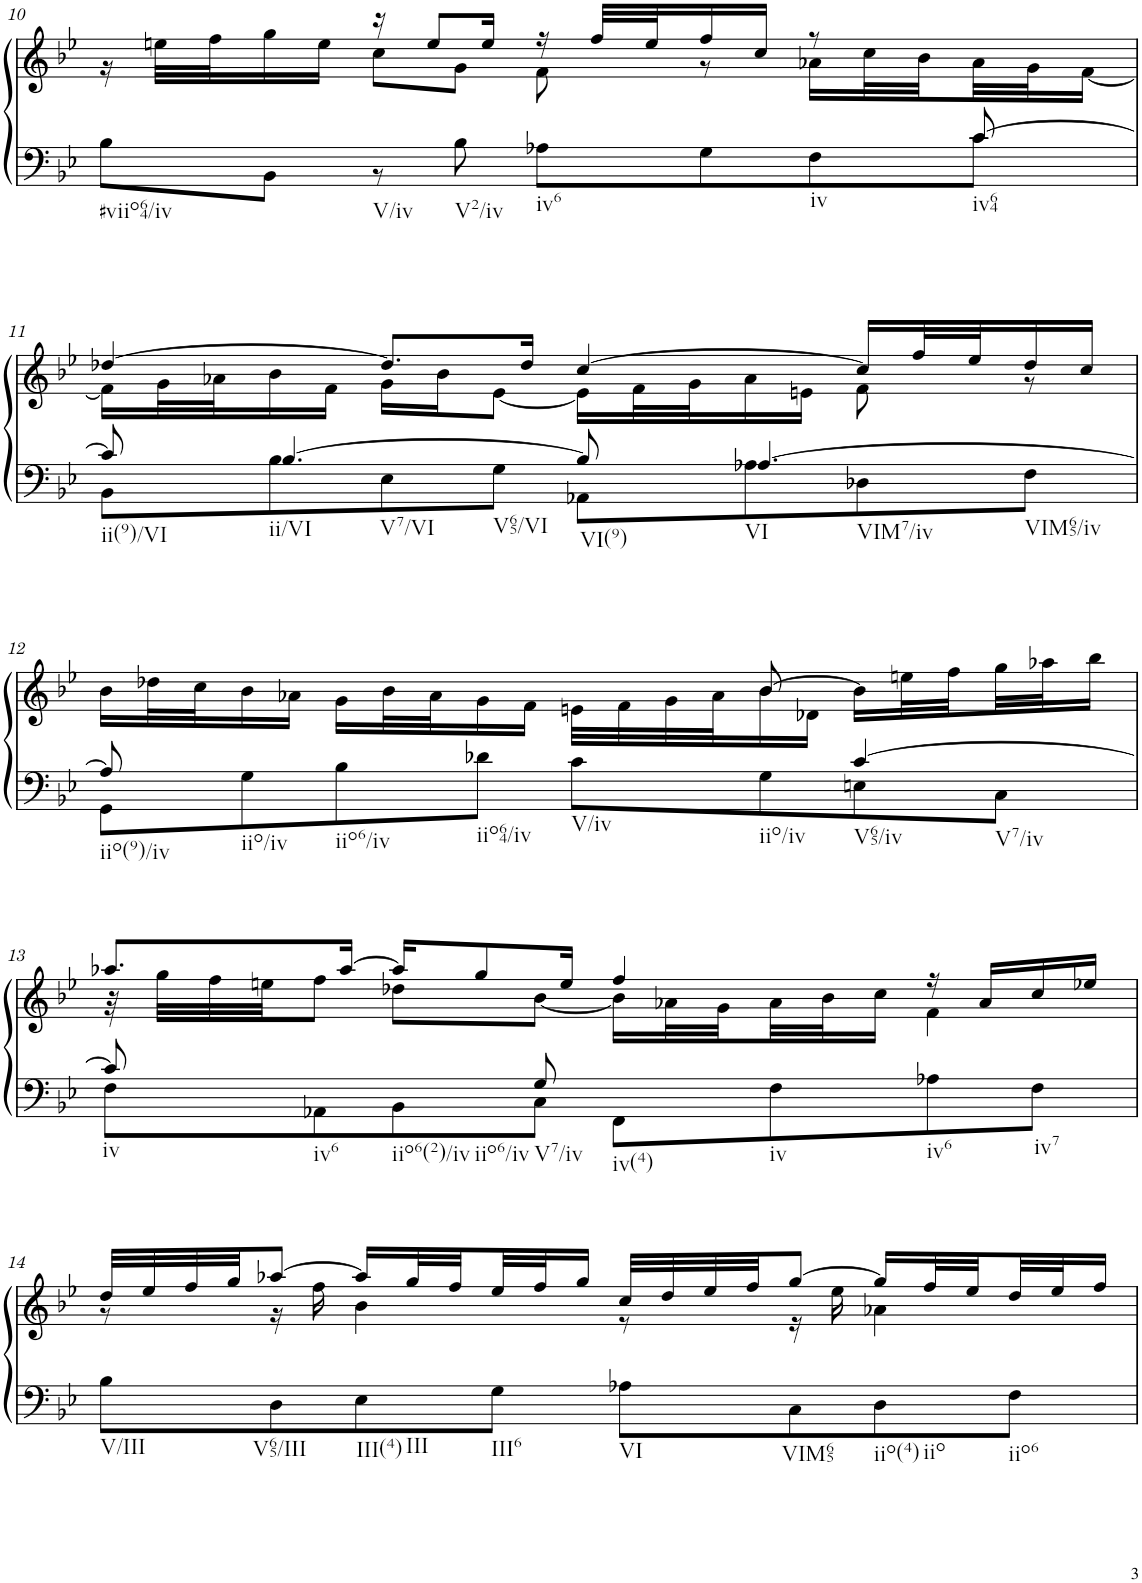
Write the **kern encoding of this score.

**kern	**kern
*part1	*part1
*staff2	*staff1
*I"unbenannt2	*
!!LO:PB:g=z
*clefF4	*clefG2
*k[b-e-]	*k[b-e-]
*M4/4	*M4/4
=10	=10
*^	*^
!LO:TX:b:t=#viio64/iv	!	!	!
4ryy	8B-\L	4ryy	16r
.	.	.	32een\LLL
.	.	.	32ff\J
.	8BB-\J	.	16gg\
.	.	.	16ee\JJ
!LO:TX:b:t=V/iv	!	!	!
!LO:TX:b:t=V2/iv	!	!	!
4ryy	8r	16r	8cc\L
.	.	8ee/L	.
.	8B-\	.	8g\J
.	.	16ee/Jk	.
!LO:TX:b:t=iv6	!	!	!
4ryy	8A-X\L	16r	8f\
.	.	32ff/LLL	.
.	.	32ee/J	.
.	8G\	16ff/	8r
.	.	16cc/JJ	.
!LO:TX:b:t=iv	!	!	!
8ryy	8F\	8r	16a-X\LL
.	.	.	32cc\L
.	.	.	32b-\
!LO:TX:b:t=iv64	!	!	!
[8c/	8c\J	8ryy	32a-\
.	.	.	32g\J
.	.	.	[16f\JJ
!!LO:LB:g=z	!!
=11	=11	=11	=11
!LO:TX:b:t=ii(9)/VI	!	!	!
8c/]	8BB-\L	[4dd-X/	16f\LL]
.	.	.	32g\L
.	.	.	32a-X\J
!LO:TX:b:t=ii/VI	!	!	!
!LO:TX:b:t=V7/VI	!	!	!
!LO:TX:b:t=V65/VI	!	!	!
[4.B-/	8B-\	.	16b-\
.	.	.	16f\JJ
.	8E-\	8.dd-/L]	16g\LL
.	.	.	16b-\J
.	8G\J	.	[8e-\J
.	.	16dd-/Jk	.
!LO:TX:b:t=VI(9)	!	!	!
8B-/]	8AA-X\L	[4cc/	16e-\LL]
.	.	.	32f\L
.	.	.	32g\J
!LO:TX:b:t=VI	!	!	!
!LO:TX:b:t=VIM7/iv	!	!	!
!LO:TX:b:t=VIM65/iv	!	!	!
[4.A-X/	8A-\	.	16a-\
.	.	.	16en\JJ
.	8D-X\	16cc/LL]	8f\
.	.	32ff/L	.
.	.	32ee-/J	.
.	8F\J	16dd-/	8r
.	.	16cc/JJ	.
!!LO:LB:g=z	!!
=12	=12	=12	=12
!LO:TX:b:t=iio(9)/iv	!	!	!
8A-/]	8GG\L	4ryy	16b-\LL
.	.	.	32dd-X\L
.	.	.	32cc\J
!LO:TX:b:t=iio/iv	!	!	!
8ryy	8G\	.	16b-\
.	.	.	16a-X\JJ
!LO:TX:b:t=iio6/iv	!	!	!
!LO:TX:b:t=iio64/iv	!	!	!
4ryy	8B-\	4ryy	16g\LL
.	.	.	32b-\L
.	.	.	32a-\J
.	8d-X\J	.	16g\
.	.	.	16f\JJ
!LO:TX:b:t=V/iv	!	!	!
!LO:TX:b:t=iio/iv	!	!	!
4ryy	8c\L	8ryy	32en\LLL
.	.	.	32f\
.	.	.	32g\
.	.	.	32a-\J
.	8G\	[8b-/	16b-\
.	.	.	16d-X\JJ
!LO:TX:b:t=V65/iv	!	!	!
!LO:TX:b:t=V7/iv	!	!	!
[4c/	8En\	16b-\LL]	4ryy
.	.	32een\L	.
.	.	32ff\	.
.	8C\J	32gg\	.
.	.	32aa-X\J	.
.	.	16bb-\JJ	.
!!LO:LB:g=z	!!
=13	=13	=13	=13
!LO:TX:b:t=iv	!	!	!
8c/]	8F\L	8.aa-X/L	32r
.	.	.	32gg\LLL
.	.	.	32ff\
.	.	.	32een\JJ
!LO:TX:b:t=iv6	!	!	!
8ryy	8AA-X\	.	8ff\J
.	.	[16aa-/Jk	.
!LO:TX:b:t=iio6(2)/iv	!	!	!
!LO:TX:b:t=iio6/iv	!	!	!
8ryy	8BB-\	16aa-/KL]	8dd-X\L
.	.	8gg/	.
!LO:TX:b:t=V7/iv	!	!	!
8G/	8C\J	.	[8b-\J
.	.	16ee/Jk	.
!LO:TX:b:t=iv(4)	!	!	!
!LO:TX:b:t=iv	!	!	!
!LO:TX:b:t=iv6	!	!	!
!LO:TX:b:t=iv7	!	!	!
2ryy	8FF\L	4ff/	16b-\LL]
.	.	.	32a-X\L
.	.	.	32g\
.	8F\	.	32a-\
.	.	.	32b-\J
.	.	.	16cc\JJ
.	8A-X\	16r	4f\
.	.	16a-/LL	.
.	8F\J	16cc/	.
.	.	16ee-X/JJ	.
!!LO:LB:g=z	!!
=14	=14	=14	=14
!LO:TX:b:t=V/III	!	!	!
!LO:TX:b:t=V65/III	!	!	!
!LO:TX:b:t=III(4)	!	!	!
!LO:TX:b:t=III	!	!	!
!LO:TX:b:t=III6	!	!	!
!LO:TX:b:t=VI	!	!	!
!LO:TX:b:t=VIM65	!	!	!
!LO:TX:b:t=iio(4)	!	!	!
!LO:TX:b:t=iio	!	!	!
!LO:TX:b:t=iio6	!	!	!
1ryy	8B-\L	32dd/LLL	8r
.	.	32ee-/	.
.	.	32ff/	.
.	.	32gg/JJ	.
.	8D\	[8aa-X/J	16r
.	.	.	16ff\
.	8E-\	16aa-/LL]	4b-\
.	.	32gg/L	.
.	.	32ff/	.
.	8G\J	32ee-/	.
.	.	32ff/J	.
.	.	16gg/JJ	.
.	8A-X\L	32cc/LLL	8r
.	.	32dd/	.
.	.	32ee-/	.
.	.	32ff/JJ	.
.	8C\	[8gg/J	16r
.	.	.	16ee-\
.	8D\	16gg/LL]	4a-X\
.	.	32ff/L	.
.	.	32ee-/	.
.	8F\J	32dd/	.
.	.	32ee-/J	.
.	.	16ff/JJ	.
*v	*v	*	*
*	*v	*v
=	=
*-	*-
